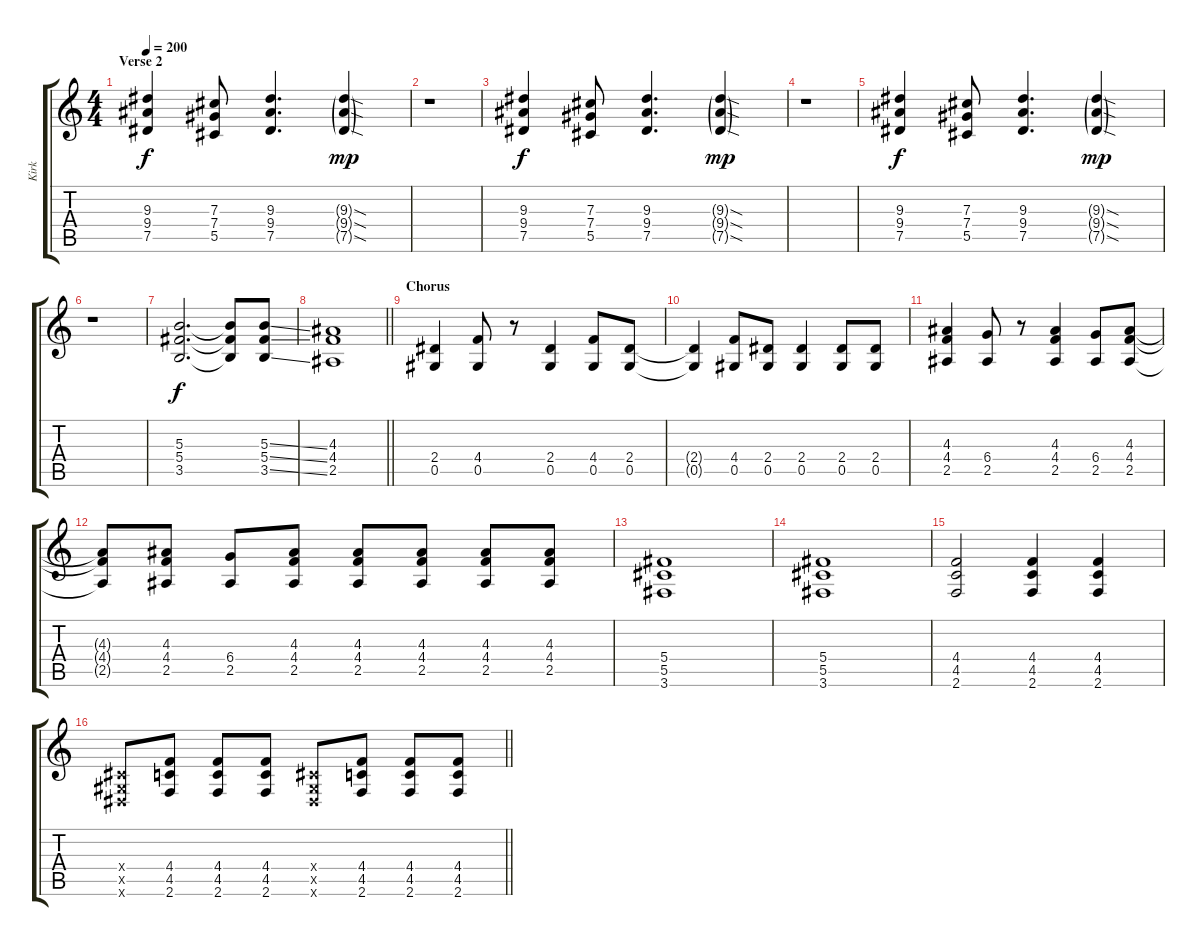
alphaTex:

\track ("Kirk" "Kirk") {instrument distortionguitar}
\staff {score tabs}
\tuning (Eb4 Bb3 Gb3 Db3 Ab2 Eb2) {hide}
\ts (4 4)
\section ("" "Verse 2")
\tempo 200
\clef g2
\ks c
(9.3 9.4 7.5).4{dy f} (7.3 7.4 5.5).8 (9.3 9.4 7.5).4{d} (9.3{sod g} 9.4{sod g} 7.5{sod g}).4{dy mp} |
r.1 |
(9.3 9.4 7.5).4{dy f} (7.3 7.4 5.5).8 (9.3 9.4 7.5).4{d} (9.3{sod g} 9.4{sod g} 7.5{sod g}).4{dy mp} |
r.1 |
(9.3 9.4 7.5).4{dy f} (7.3 7.4 5.5).8 (9.3 9.4 7.5).4{d} (9.3{sod g} 9.4{sod g} 7.5{sod g}).4{dy mp} |
r.1 |
(5.3 5.4 3.5).2{d dy f} (5.3{t} 5.4{t} 3.5{t}).8 (5.3{ss} 5.4{ss} 3.5{ss}).8 |
\barLineRight lightlight
(4.3 4.4 2.5).1 |
\section ("" "Chorus")
(2.4 0.5).4 (4.4 0.5).8 r.8 (2.4 0.5).4 (4.4 0.5).8 (2.4 0.5).8 |
(2.4{t} 0.5{t}).4 (4.4 0.5).8 (2.4 0.5).8 (2.4 0.5).4 (2.4 0.5).8 (2.4 0.5).8 |
(4.3 4.4 2.5).4 (6.4 2.5).8 r.8 (4.3 4.4 2.5).4 (6.4 2.5).8 (4.3 4.4 2.5).8 |
(4.3{t} 4.4{t} 2.5{t}).8 (4.3 4.4 2.5).8 (6.4 2.5).8 (4.3 4.4 2.5).8 (4.3 4.4 2.5).8 (4.3 4.4 2.5).8 (4.3 4.4 2.5).8 (4.3 4.4 2.5).8 |
(5.4 5.5 3.6).1 |
(5.4 5.5 3.6).1 |
(4.4 4.5 2.6).2 (4.4 4.5 2.6).4 (4.4 4.5 2.6).4 |
\barLineRight lightlight
(0.4{x} 0.5{x} 0.6{x}).8 (4.4 4.5 2.6).8 (4.4 4.5 2.6).8 (4.4 4.5 2.6).8 (0.4{x} 0.5{x} 0.6{x}).8 (4.4 4.5 2.6).8 (4.4 4.5 2.6).8 (4.4 4.5 2.6).8
